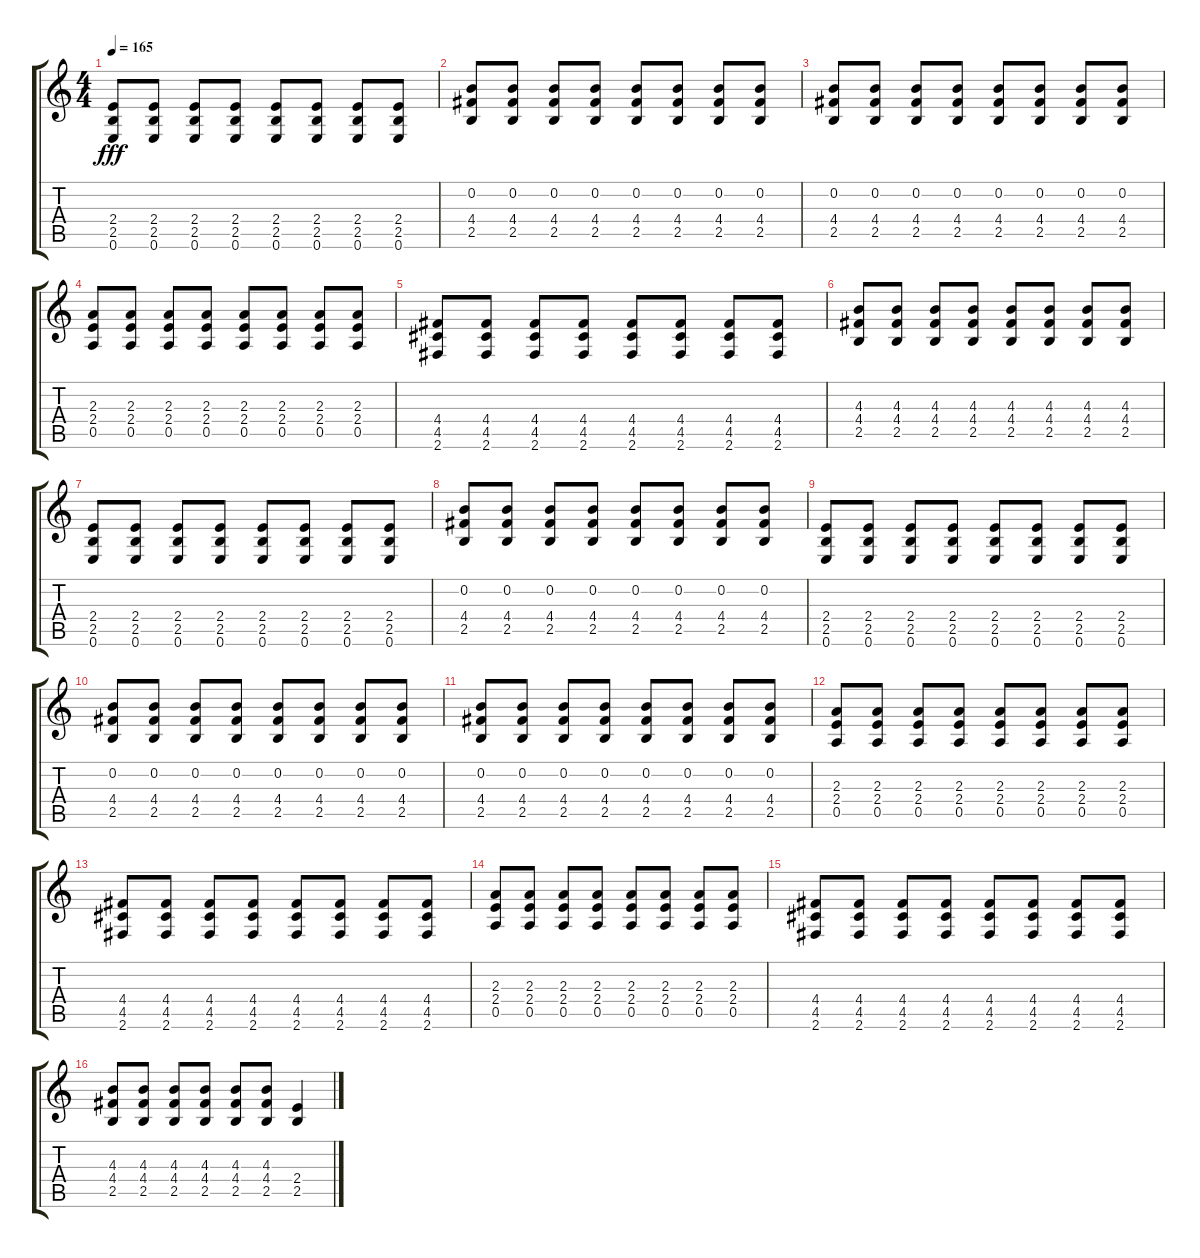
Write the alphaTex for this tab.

\track "" {instrument electricguitarclean}
\staff {score tabs}
\tuning (E4 B3 G3 D3 A2 E2) {hide}
\ts (4 4)
\tempo 165
\clef g2
\ks c
(2.4 2.5 0.6).8{dy fff} (2.4 2.5 0.6).8 (2.4 2.5 0.6).8 (2.4 2.5 0.6).8 (2.4 2.5 0.6).8 (2.4 2.5 0.6).8 (2.4 2.5 0.6).8 (2.4 2.5 0.6).8 |
(0.2 4.4 2.5).8 (0.2 4.4 2.5).8 (0.2 4.4 2.5).8 (0.2 4.4 2.5).8 (0.2 4.4 2.5).8 (0.2 4.4 2.5).8 (0.2 4.4 2.5).8 (0.2 4.4 2.5).8 |
(0.2 4.4 2.5).8 (0.2 4.4 2.5).8 (0.2 4.4 2.5).8 (0.2 4.4 2.5).8 (0.2 4.4 2.5).8 (0.2 4.4 2.5).8 (0.2 4.4 2.5).8 (0.2 4.4 2.5).8 |
(2.3 2.4 0.5).8 (2.3 2.4 0.5).8 (2.3 2.4 0.5).8 (2.3 2.4 0.5).8 (2.3 2.4 0.5).8 (2.3 2.4 0.5).8 (2.3 2.4 0.5).8 (2.3 2.4 0.5).8 |
(4.4 4.5 2.6).8 (4.4 4.5 2.6).8 (4.4 4.5 2.6).8 (4.4 4.5 2.6).8 (4.4 4.5 2.6).8 (4.4 4.5 2.6).8 (4.4 4.5 2.6).8 (4.4 4.5 2.6).8 |
(4.3 4.4 2.5).8 (4.3 4.4 2.5).8 (4.3 4.4 2.5).8 (4.3 4.4 2.5).8 (4.3 4.4 2.5).8 (4.3 4.4 2.5).8 (4.3 4.4 2.5).8 (4.3 4.4 2.5).8 |
(2.4 2.5 0.6).8 (2.4 2.5 0.6).8 (2.4 2.5 0.6).8 (2.4 2.5 0.6).8 (2.4 2.5 0.6).8 (2.4 2.5 0.6).8 (2.4 2.5 0.6).8 (2.4 2.5 0.6).8 |
(0.2 4.4 2.5).8 (0.2 4.4 2.5).8 (0.2 4.4 2.5).8 (0.2 4.4 2.5).8 (0.2 4.4 2.5).8 (0.2 4.4 2.5).8 (0.2 4.4 2.5).8 (0.2 4.4 2.5).8 |
(2.4 2.5 0.6).8 (2.4 2.5 0.6).8 (2.4 2.5 0.6).8 (2.4 2.5 0.6).8 (2.4 2.5 0.6).8 (2.4 2.5 0.6).8 (2.4 2.5 0.6).8 (2.4 2.5 0.6).8 |
(0.2 4.4 2.5).8 (0.2 4.4 2.5).8 (0.2 4.4 2.5).8 (0.2 4.4 2.5).8 (0.2 4.4 2.5).8 (0.2 4.4 2.5).8 (0.2 4.4 2.5).8 (0.2 4.4 2.5).8 |
(0.2 4.4 2.5).8 (0.2 4.4 2.5).8 (0.2 4.4 2.5).8 (0.2 4.4 2.5).8 (0.2 4.4 2.5).8 (0.2 4.4 2.5).8 (0.2 4.4 2.5).8 (0.2 4.4 2.5).8 |
(2.3 2.4 0.5).8 (2.3 2.4 0.5).8 (2.3 2.4 0.5).8 (2.3 2.4 0.5).8 (2.3 2.4 0.5).8 (2.3 2.4 0.5).8 (2.3 2.4 0.5).8 (2.3 2.4 0.5).8 |
(4.4 4.5 2.6).8 (4.4 4.5 2.6).8 (4.4 4.5 2.6).8 (4.4 4.5 2.6).8 (4.4 4.5 2.6).8 (4.4 4.5 2.6).8 (4.4 4.5 2.6).8 (4.4 4.5 2.6).8 |
(2.3 2.4 0.5).8 (2.3 2.4 0.5).8 (2.3 2.4 0.5).8 (2.3 2.4 0.5).8 (2.3 2.4 0.5).8 (2.3 2.4 0.5).8 (2.3 2.4 0.5).8 (2.3 2.4 0.5).8 |
(4.4 4.5 2.6).8 (4.4 4.5 2.6).8 (4.4 4.5 2.6).8 (4.4 4.5 2.6).8 (4.4 4.5 2.6).8 (4.4 4.5 2.6).8 (4.4 4.5 2.6).8 (4.4 4.5 2.6).8 |
(4.3 4.4 2.5).8 (4.3 4.4 2.5).8 (4.3 4.4 2.5).8 (4.3 4.4 2.5).8 (4.3 4.4 2.5).8 (4.3 4.4 2.5).8 (2.4 2.5).4
